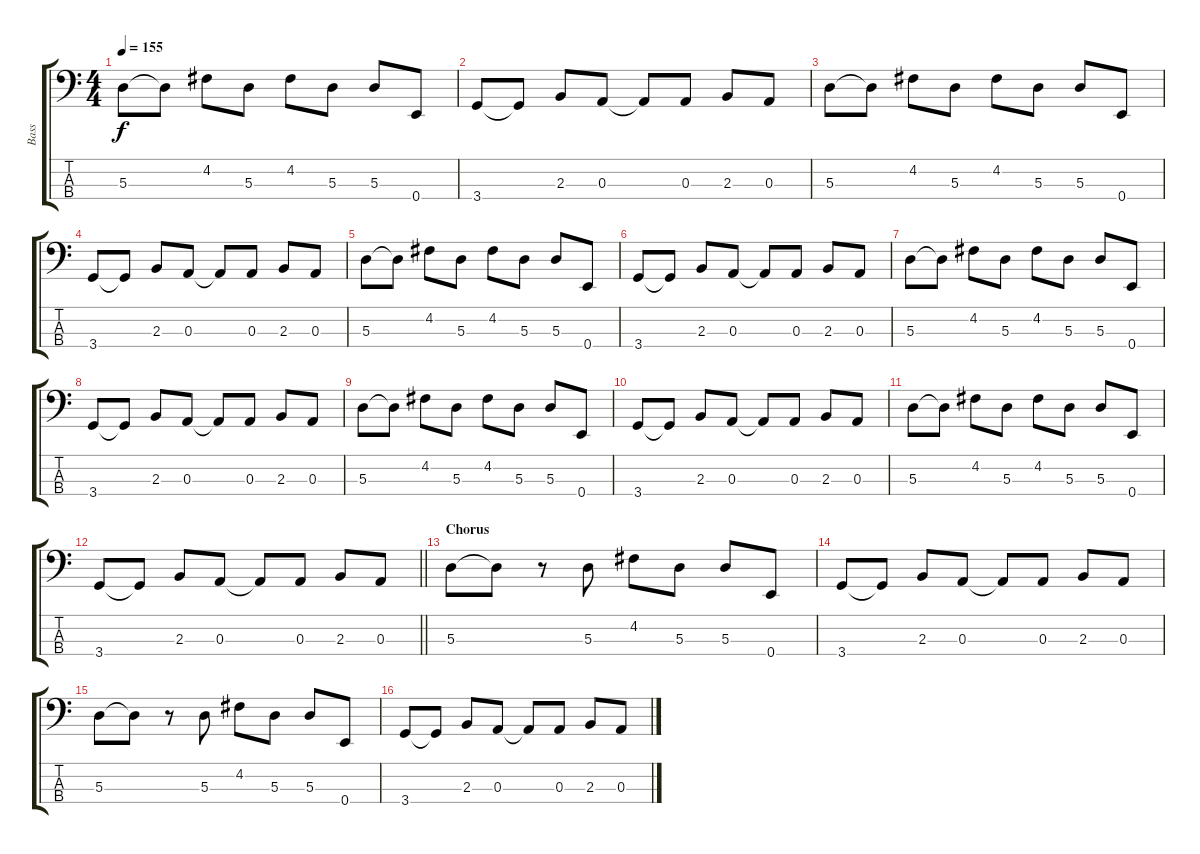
\track ("Bass" "Bass") {instrument electricbassfinger}
\staff {score tabs}
\tuning (G2 D2 A1 E1) {hide}
\ts (4 4)
\tempo 155
\clef f4
\ks c
5.3.8{dy f} 5.3{t}.8 4.2.8 5.3.8 4.2.8 5.3.8 5.3.8 0.4.8 |
3.4.8 3.4{t}.8 2.3.8 0.3.8 0.3{t}.8 0.3.8 2.3.8 0.3.8 |
5.3.8 5.3{t}.8 4.2.8 5.3.8 4.2.8 5.3.8 5.3.8 0.4.8 |
3.4.8 3.4{t}.8 2.3.8 0.3.8 0.3{t}.8 0.3.8 2.3.8 0.3.8 |
5.3.8 5.3{t}.8 4.2.8 5.3.8 4.2.8 5.3.8 5.3.8 0.4.8 |
3.4.8 3.4{t}.8 2.3.8 0.3.8 0.3{t}.8 0.3.8 2.3.8 0.3.8 |
5.3.8 5.3{t}.8 4.2.8 5.3.8 4.2.8 5.3.8 5.3.8 0.4.8 |
3.4.8 3.4{t}.8 2.3.8 0.3.8 0.3{t}.8 0.3.8 2.3.8 0.3.8 |
5.3.8 5.3{t}.8 4.2.8 5.3.8 4.2.8 5.3.8 5.3.8 0.4.8 |
3.4.8 3.4{t}.8 2.3.8 0.3.8 0.3{t}.8 0.3.8 2.3.8 0.3.8 |
5.3.8 5.3{t}.8 4.2.8 5.3.8 4.2.8 5.3.8 5.3.8 0.4.8 |
\barLineRight lightlight
3.4.8 3.4{t}.8 2.3.8 0.3.8 0.3{t}.8 0.3.8 2.3.8 0.3.8 |
\section ("" "Chorus")
5.3.8 5.3{t}.8 r.8 5.3.8 4.2.8 5.3.8 5.3.8 0.4.8 |
3.4.8 3.4{t}.8 2.3.8 0.3.8 0.3{t}.8 0.3.8 2.3.8 0.3.8 |
5.3.8 5.3{t}.8 r.8 5.3.8 4.2.8 5.3.8 5.3.8 0.4.8 |
3.4.8 3.4{t}.8 2.3.8 0.3.8 0.3{t}.8 0.3.8 2.3.8 0.3.8
